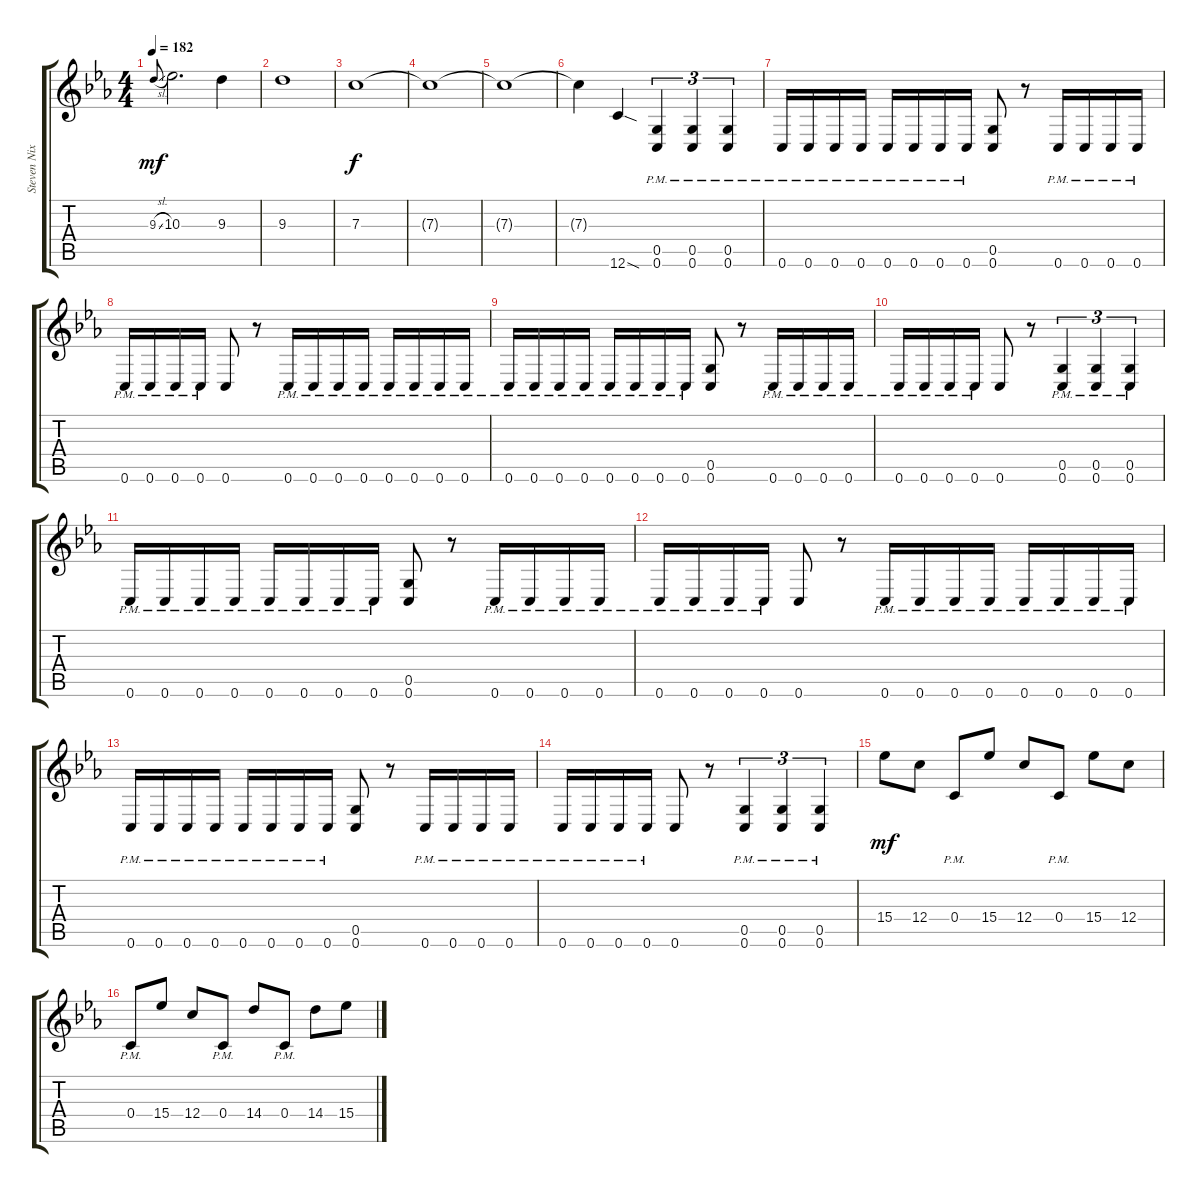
\track ("Steven Nixon" "Steven Nix") {instrument distortionguitar}
\staff {score tabs}
\tuning (D4 A3 F3 C3 G2 C2) {hide}
\ts (4 4)
\tempo 182
\clef g2
\ks eb
9.3{sl}.8{gr onbeat dy mf} 10.3.2{d} 9.3.4 |
9.3.1 |
7.3.1{dy f} |
7.3{t}.1 |
7.3{t}.1 |
7.3{t}.4 12.6{sod}.4 (0.5{pm} 0.6{pm}).4{tu (3 2)} (0.5{pm} 0.6{pm}).4{tu (3 2)} (0.5{pm} 0.6{pm}).4{tu (3 2)} |
0.6{pm}.16 0.6{pm}.16 0.6{pm}.16 0.6{pm}.16 0.6{pm}.16 0.6{pm}.16 0.6{pm}.16 0.6{pm}.16 (0.5 0.6).8 r.8 0.6{pm}.16 0.6{pm}.16 0.6{pm}.16 0.6{pm}.16 |
0.6{pm}.16 0.6{pm}.16 0.6{pm}.16 0.6{pm}.16 0.6.8 r.8 0.6{pm}.16 0.6{pm}.16 0.6{pm}.16 0.6{pm}.16 0.6{pm}.16 0.6{pm}.16 0.6{pm}.16 0.6{pm}.16 |
0.6{pm}.16 0.6{pm}.16 0.6{pm}.16 0.6{pm}.16 0.6{pm}.16 0.6{pm}.16 0.6{pm}.16 0.6{pm}.16 (0.5 0.6).8 r.8 0.6{pm}.16 0.6{pm}.16 0.6{pm}.16 0.6{pm}.16 |
0.6{pm}.16 0.6{pm}.16 0.6{pm}.16 0.6{pm}.16 0.6.8 r.8 (0.5{pm} 0.6{pm}).4{tu (3 2)} (0.5{pm} 0.6{pm}).4{tu (3 2)} (0.5{pm} 0.6{pm}).4{tu (3 2)} |
0.6{pm}.16 0.6{pm}.16 0.6{pm}.16 0.6{pm}.16 0.6{pm}.16 0.6{pm}.16 0.6{pm}.16 0.6{pm}.16 (0.5 0.6).8 r.8 0.6{pm}.16 0.6{pm}.16 0.6{pm}.16 0.6{pm}.16 |
0.6{pm}.16 0.6{pm}.16 0.6{pm}.16 0.6{pm}.16 0.6.8 r.8 0.6{pm}.16 0.6{pm}.16 0.6{pm}.16 0.6{pm}.16 0.6{pm}.16 0.6{pm}.16 0.6{pm}.16 0.6{pm}.16 |
0.6{pm}.16 0.6{pm}.16 0.6{pm}.16 0.6{pm}.16 0.6{pm}.16 0.6{pm}.16 0.6{pm}.16 0.6{pm}.16 (0.5 0.6).8 r.8 0.6{pm}.16 0.6{pm}.16 0.6{pm}.16 0.6{pm}.16 |
0.6{pm}.16 0.6{pm}.16 0.6{pm}.16 0.6{pm}.16 0.6.8 r.8 (0.5{pm} 0.6{pm}).4{tu (3 2)} (0.5{pm} 0.6{pm}).4{tu (3 2)} (0.5{pm} 0.6{pm}).4{tu (3 2)} |
\ks cminor
15.4.8{dy mf volume 16 balance 8} 12.4.8 0.4{pm}.8 15.4.8 12.4.8 0.4{pm}.8 15.4.8 12.4.8 |
0.4{pm}.8 15.4.8 12.4.8 0.4{pm}.8 14.4.8 0.4{pm}.8 14.4.8 15.4.8
